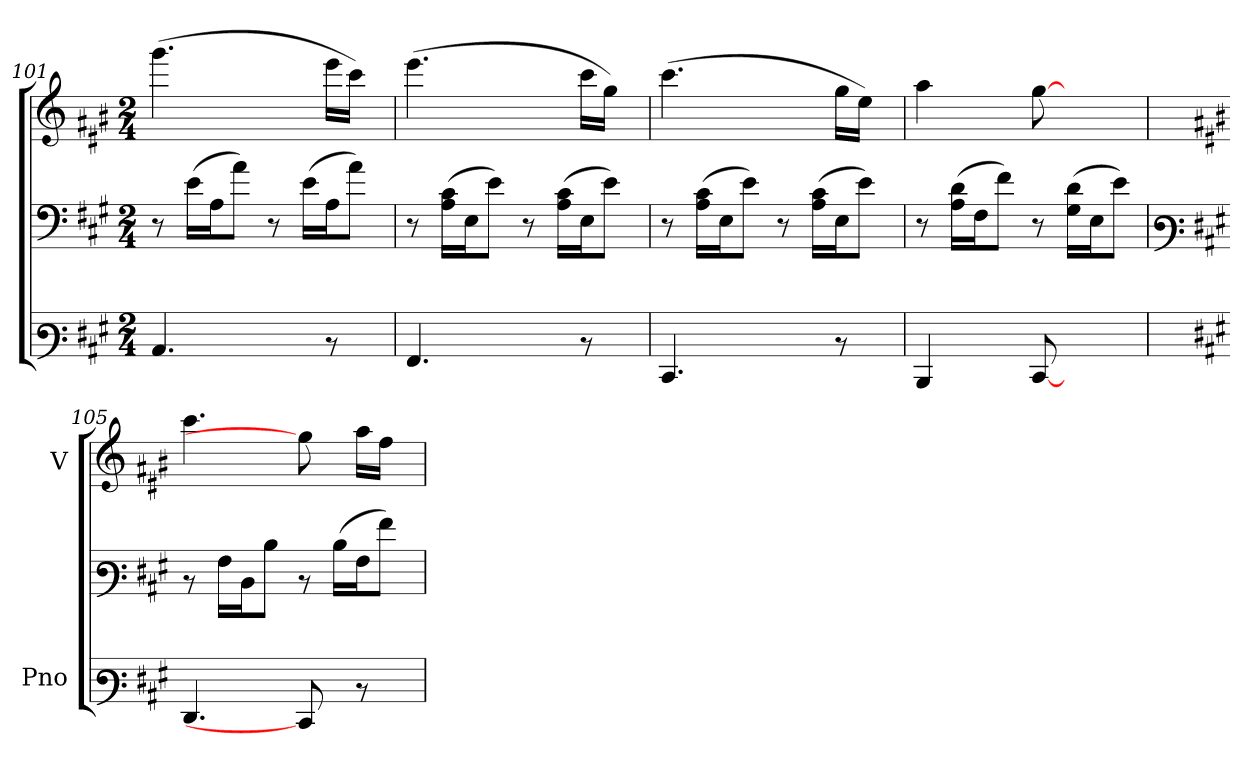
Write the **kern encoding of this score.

**kern	**kern	**kern
*part2	*part2	*part1
*staff3	*staff2	*staff1
*I'Pno	*	*I'V
!!LO:LB:g=z
*clefF3	*clefF4	*clefG3
*k[f#c#g#]	*k[f#c#g#]	*k[f#c#g#]
*M2/4	*M2/4	*M2/4
=101	=101	=101
4.C#/	8r	(>4.eee\
.	(>16e\LL	.
.	16A\J	.
.	8a\J)	.
8.ryy	8r	8.ryy
.	(>16e\LL	.
8rD	16A\J	16ccc#\LL
.	8a\J)	16aa\JJ)
16ryy	.	16ryy
=102	=102	=102
4.AA/	8r	(>4.ccc#\
.	(>16A\ 16c#\LL	.
.	16E\J	.
.	8e\J)	.
8.ryy	8r	8.ryy
.	(>16A\ 16c#\LL	.
8rD	16E\J	16aa\LL
.	8e\J)	16ee\JJ)
16ryy	.	16ryy
=103	=103	=103
4.EE/	8r	(>4.aa\
.	(>16A\ 16c#\LL	.
.	16E\J	.
.	8e\J)	.
8.ryy	8r	8.ryy
.	(>16A\ 16c#\LL	.
8rD	16E\J	16ee\LL
.	8e\J)	16cc#\JJ)
16ryy	.	16ryy
=104	=104	=104
4DD/	8r	4ff#\
.	(>16A\ 16d\LL	.
.	16F#\J	.
8ryy	8f#\J)	8ryy
[8EE/	8r	[8ee\
4ryy	(>16G#\ 16d\LL	4ryy
.	16E\J	.
.	8e\J)	.
!!LO:PB:g=z
=105	=105	=105
*	*clefF3	*
*k[f#c#g#]	*k[f#c#g#]	*k[f#c#g#]
4.FF#/	8rD	4.aa\
.	16A\LL	.
.	16D\J	.
.	8d\J	.
8EE/]	8rD	8ee\]
16ryy	(>16d\LL	16ryy
8rD	16A\J	16ff#\LL
.	8a\J)	16dd\JJ
16ryy	.	16ryy
=	=	=
*-	*-	*-
